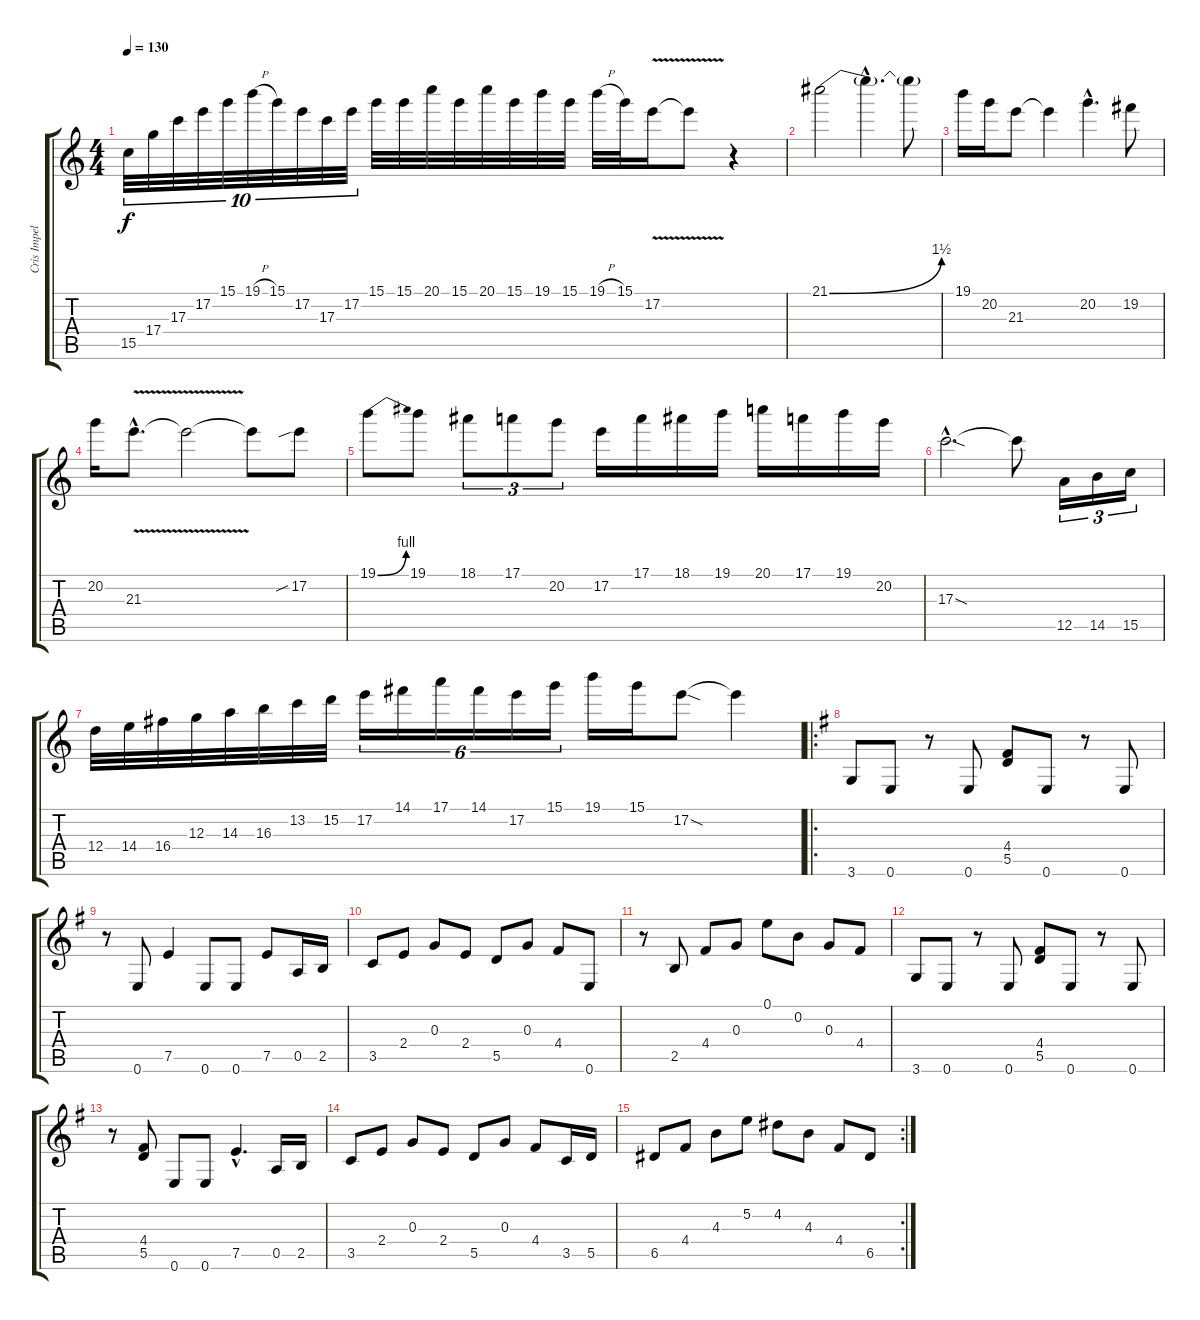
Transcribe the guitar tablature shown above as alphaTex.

\track ("Cris Impelliteri" "Cris Impel") {instrument distortionguitar}
\staff {score tabs}
\tuning (E4 B3 G3 D3 A2 E2) {hide}
\ts (4 4)
\tempo 130
\clef g2
\ks c
15.5.32{tu (10 8) dy f} 17.4.32{tu (10 8)} 17.3.32{tu (10 8)} 17.2.32{tu (10 8)} 15.1.32{tu (10 8)} 19.1{h}.32{tu (10 8)} 15.1.32{tu (10 8)} 17.2.32{tu (10 8)} 17.3.32{tu (10 8)} 17.2.32{tu (10 8)} 15.1.32 15.1.32 20.1.32 15.1.32 20.1.32 15.1.32 19.1.32 15.1.32 19.1{h}.32 15.1.32 17.2{v}.16 17.2{t}.8 r.4 |
21.1{be (bend 0 0 60 6)}.2 21.1{hac t}.4{d} 21.1{t}.8 |
19.1.16 20.2.16 21.3.8 21.3{t}.4 20.2{hac}.4{d} 19.2.8 |
20.2.16 21.3{v hac}.8{d} 21.3{t}.2 21.3{t}.8 17.2{sib}.8 |
19.1{be (bend 0 0 60 4)}.8 19.1.8 18.1.8{tu (3 2)} 17.1.8{tu (3 2)} 20.2.8{tu (3 2)} 17.2.16 17.1.16 18.1.16 19.1.16 20.1.16 17.1.16 19.1.16 20.2.16 |
17.3{sod hac}.2{d} 17.3{t}.8 12.5.16{tu (3 2)} 14.5.16{tu (3 2)} 15.5.16{tu (3 2)} |
12.4.32 14.4.32 16.4.32 12.3.32 14.3.32 16.3.32 13.2.32 15.2.32 17.2.16{tu (6 4)} 14.1.16{tu (6 4)} 17.1.16{tu (6 4)} 14.1.16{tu (6 4)} 17.2.16{tu (6 4)} 15.1.16{tu (6 4)} 19.1.16 15.1.16 17.2{sod}.8 17.2{t}.4 |
\ro
\ks g
3.6.8 0.6.8 r.8 0.6.8 (4.4 5.5).8 0.6.8 r.8 0.6.8 |
r.8 0.6.8 7.5.4 0.6.8 0.6.8 7.5.8 0.5.16 2.5.16 |
3.5.8 2.4.8 0.3.8 2.4.8 5.5.8 0.3.8 4.4.8 0.6.8 |
r.8 2.5.8 4.4.8 0.3.8 0.1.8 0.2.8 0.3.8 4.4.8 |
3.6.8 0.6.8 r.8 0.6.8 (4.4 5.5).8 0.6.8 r.8 0.6.8 |
r.8 (4.4 5.5).8 0.6.8 0.6.8 7.5{hac}.4{d} 0.5.16 2.5.16 |
3.5.8 2.4.8 0.3.8 2.4.8 5.5.8 0.3.8 4.4.8 3.5.16 5.5.16 |
\rc 2
6.5.8 4.4.8 4.3.8 5.2.8 4.2.8 4.3.8 4.4.8 6.5.8
